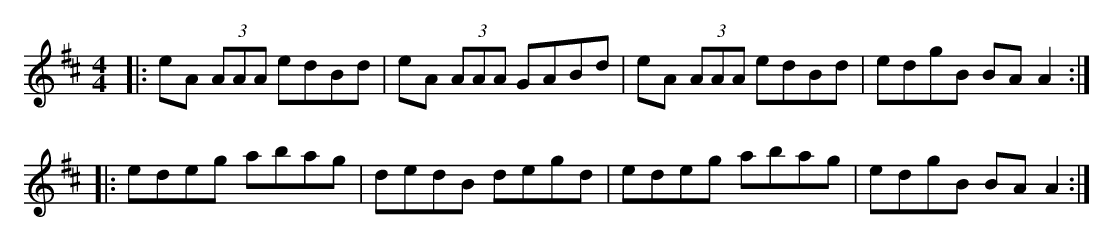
X:1
M:4/4
K:Amix
|:eA (3AAA edBd|eA (3AAA GABd|eA (3AAA edBd|edgB BA A2:|
|:edeg abag|dedB degd|edeg abag|edgB BA A2:|
